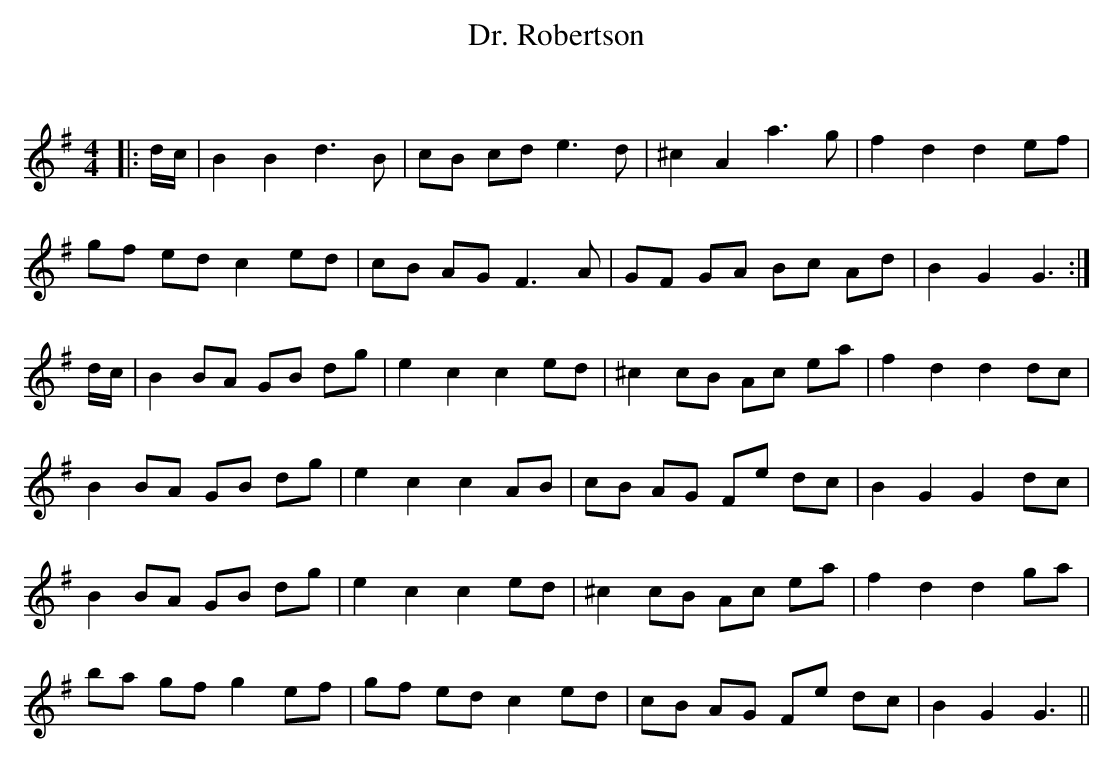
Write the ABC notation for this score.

X:1
T: Dr. Robertson
C:
Q: 232
K:G
M:4/4
L:1/8
|:d1/2c1/2|B2 B2 d3B|cB cd e3d|^c2 A2 a3g|f2 d2 d2 ef|
gf ed c2 ed|cB AG F3A|GF GA Bc Ad|B2 G2 G3:|
d1/2c1/2|B2 BA GB dg|e2 c2 c2 ed|^c2 cB Ac ea|f2 d2 d2 dc|
B2 BA GB dg|e2 c2 c2 AB|cB AG Fe dc|B2 G2 G2 dc|
B2 BA GB dg|e2 c2 c2 ed|^c2 cB Ac ea|f2 d2 d2 ga|
ba gf g2 ef|gf ed c2 ed|cB AG Fe dc|B2 G2 G3||
